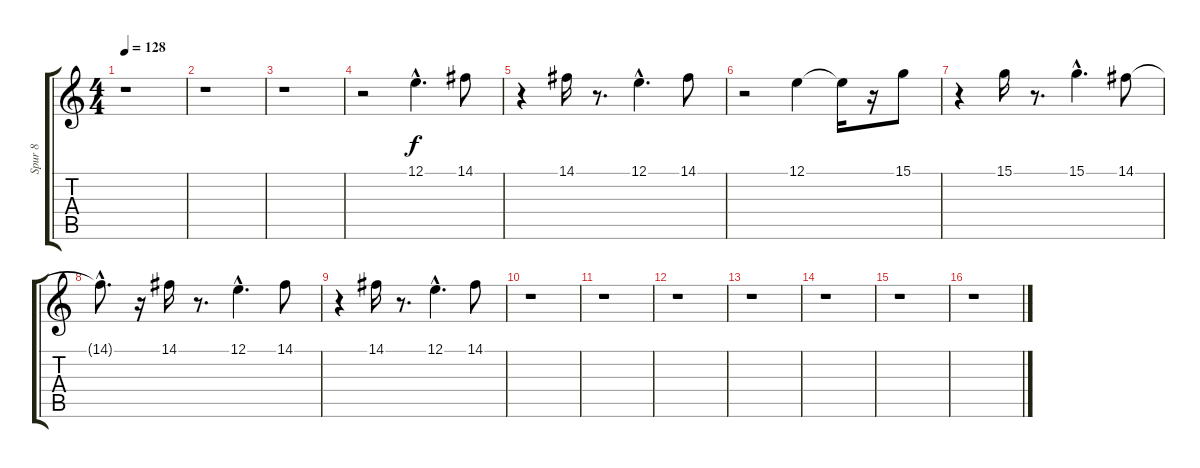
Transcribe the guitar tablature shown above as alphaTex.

\track ("Spur 8" "Spur 8") {instrument voiceoohs}
\staff {score tabs}
\tuning (E4 B3 G3 D3 A2 E2) {hide}
\ts (4 4)
\tempo 128
\clef g2
\ks c
r.1{dy f} |
r.1 |
r.1 |
r.2 12.1{hac}.4{d} 14.1.8 |
r.4 14.1.16 r.8{d} 12.1{hac}.4{d} 14.1.8 |
r.2 12.1.4 12.1{t}.16 r.16 15.1.8 |
r.4 15.1.16 r.8{d} 15.1{hac}.4{d} 14.1.8 |
14.1{hac t}.8{d} r.16 14.1.16 r.8{d} 12.1{hac}.4{d} 14.1.8 |
r.4 14.1.16 r.8{d} 12.1{hac}.4{d} 14.1.8 |
r.1 |
r.1 |
r.1 |
r.1 |
r.1 |
r.1 |
r.1
